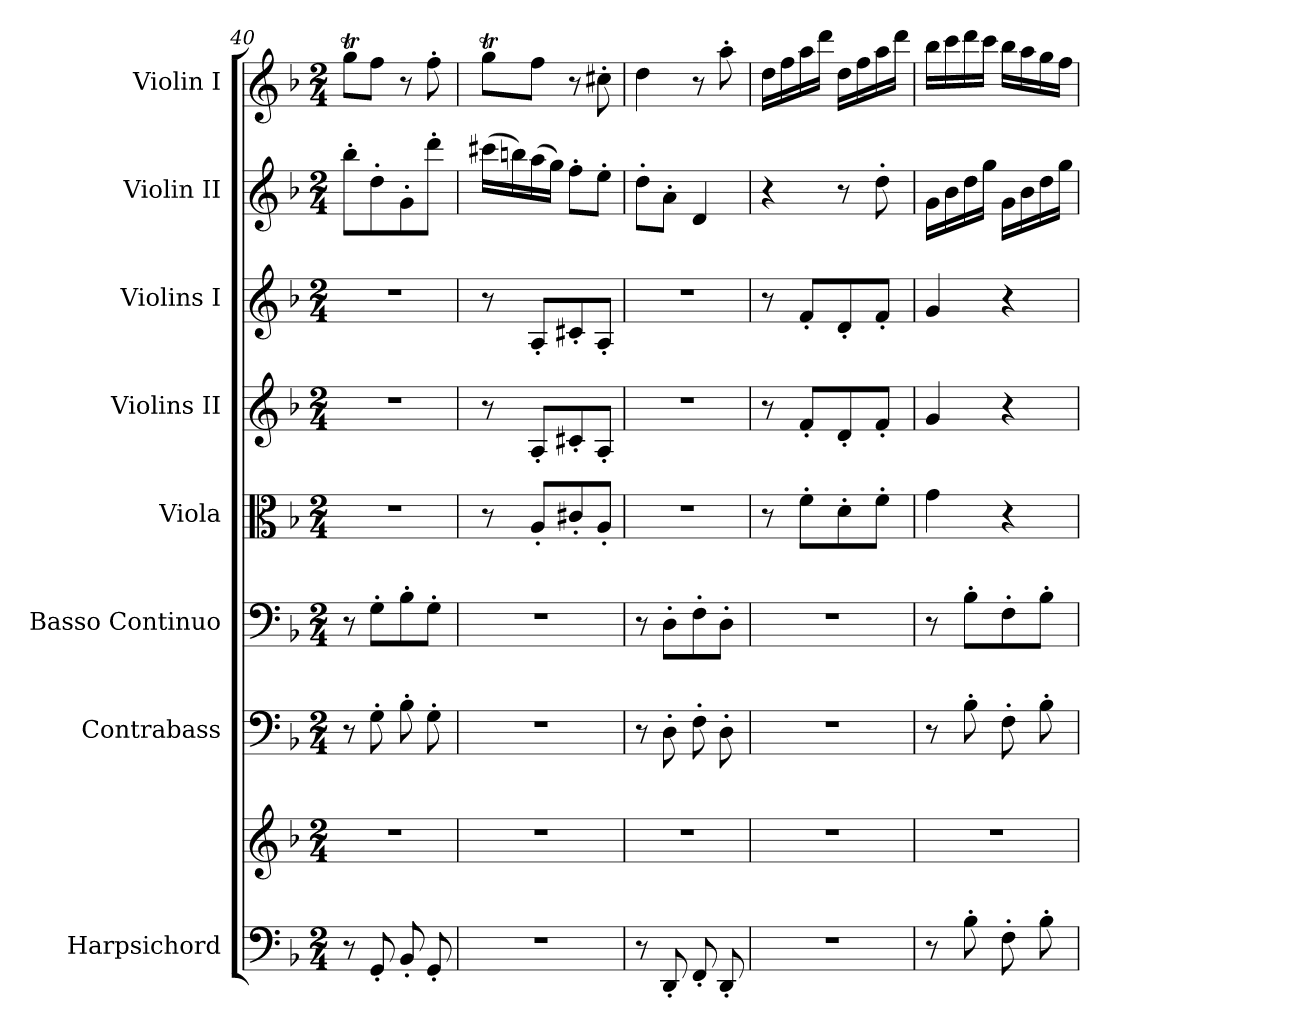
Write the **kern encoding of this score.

**kern	**kern	**kern	**kern	**kern	**kern	**kern	**kern	**kern
*part8	*part8	*part7	*part6	*part5	*part4	*part3	*part2	*part1
*staff9	*staff8	*staff7	*staff6	*staff5	*staff4	*staff3	*staff2	*staff1
*I"Harpsichord	*	*I"Contrabass	*I"Basso Continuo	*I"Viola	*I"Violins II	*I"Violins I	*I"Violin II	*I"Violin I
*I'Hch.	*	*I'Cb.	*I'B.C.	*I'Vla.	*I'Vlns. II	*I'Vlns. I	*I'Vln. II	*I'Vln. I
*clefF4	*clefG2	*clefF4	*clefF4	*clefC3	*clefG2	*clefG2	*clefG2	*clefG2
*	*	*ITrd7c12	*	*	*	*	*	*
*k[b-]	*k[b-]	*k[b-]	*k[b-]	*k[b-]	*k[b-]	*k[b-]	*k[b-]	*k[b-]
*M2/4	*M2/4	*M2/4	*M2/4	*M2/4	*M2/4	*M2/4	*M2/4	*M2/4
=40	=40	=40	=40	=40	=40	=40	=40	=40
8r	2r	8r	8r	2r	2r	2r	8bb-'\L	8ggT\L
8GG'/	.	8GG'\	8G'\L	.	.	.	8dd'\	8ff\J
8BB-'/	.	8BB-'\	8B-'\	.	.	.	8g'\	8r
8GG'/	.	8GG'\	8G'\J	.	.	.	8ddd'\J	8ff'\
=41	=41	=41	=41	=41	=41	=41	=41	=41
2r	2r	2r	2r	8r	8r	8r	(>16ccc#X\LL	8ggT\L
.	.	.	.	.	.	.	16bbn\)	.
.	.	.	.	8A'/L	8A'/L	8A'/L	(>16aa\	8ff\J
.	.	.	.	.	.	.	16gg\JJ)	.
.	.	.	.	8c#X'/	8c#X'/	8c#X'/	8ff'\L	8r
.	.	.	.	8A'/J	8A'/J	8A'/J	8ee'\J	8cc#X'\
=42	=42	=42	=42	=42	=42	=42	=42	=42
8r	2r	8r	8r	2r	2r	2r	8dd'\L	4dd\
8DD'/	.	8DD'\	8D'\L	.	.	.	8a'\J	.
8FF'/	.	8FF'\	8F'\	.	.	.	4d/	8r
8DD'/	.	8DD'\	8D'\J	.	.	.	.	8aa'\
!!LO:PB:g=z
=43	=43	=43	=43	=43	=43	=43	=43	=43
2r	2r	2r	2r	8r	8r	8r	4r	16dd\LL
.	.	.	.	.	.	.	.	16ff\
.	.	.	.	8f'\L	8f'/L	8f'/L	.	16aa\
.	.	.	.	.	.	.	.	16ddd\JJ
.	.	.	.	8d'\	8d'/	8d'/	8r	16dd\LL
.	.	.	.	.	.	.	.	16ff\
.	.	.	.	8f'\J	8f'/J	8f'/J	8dd'\	16aa\
.	.	.	.	.	.	.	.	16ddd\JJ
=44	=44	=44	=44	=44	=44	=44	=44	=44
8r	2r	8r	8r	4g\	4g/	4g/	16g\LL	16bb-\LL
.	.	.	.	.	.	.	16b-\	16ccc\
8B-'\	.	8BB-'\	8B-'\L	.	.	.	16dd\	16ddd\
.	.	.	.	.	.	.	16gg\JJ	16ccc\JJ
8F'\	.	8FF'\	8F'\	4r	4r	4r	16g\LL	16bb-\LL
.	.	.	.	.	.	.	16b-\	16aa\
8B-'\	.	8BB-'\	8B-'\J	.	.	.	16dd\	16gg\
.	.	.	.	.	.	.	16gg\JJ	16ff\JJ
=	=	=	=	=	=	=	=	=
*-	*-	*-	*-	*-	*-	*-	*-	*-
